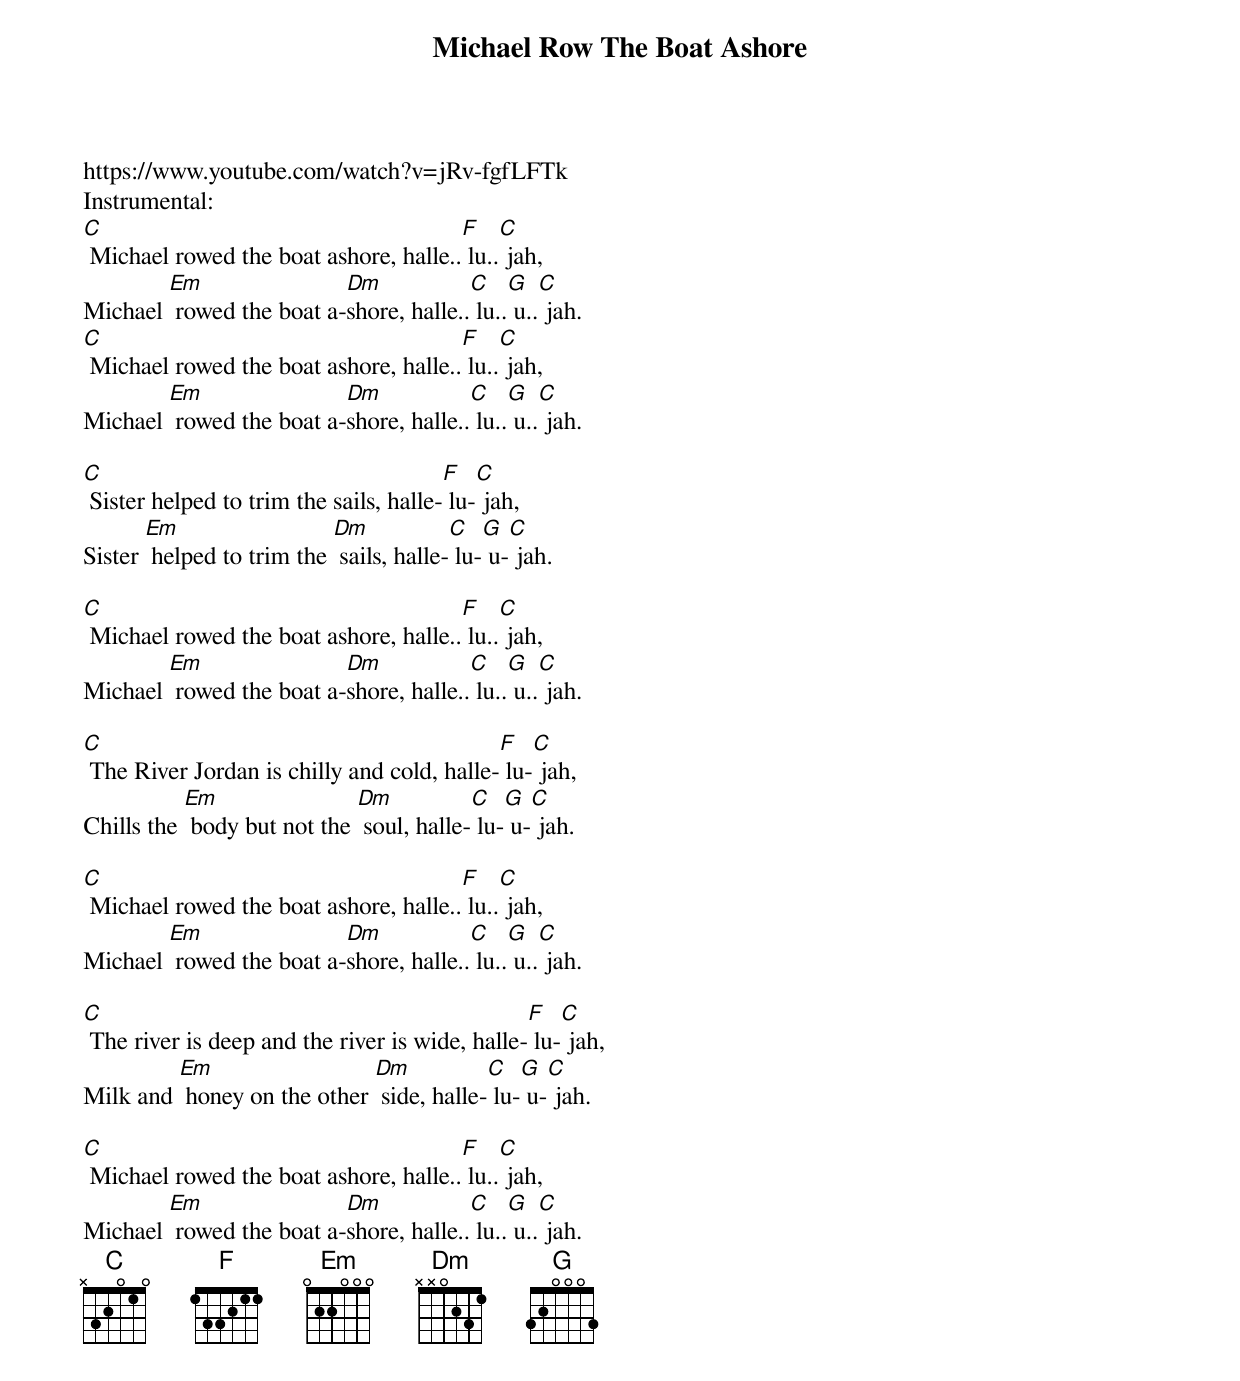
{t:Michael Row The Boat Ashore}
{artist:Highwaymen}
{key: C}
https://www.youtube.com/watch?v=jRv-fgfLFTk
{c: }
Instrumental:
[C] Michael rowed the boat ashore, halle..[F] lu..[C] jah,
Michael [Em] rowed the boat a-[Dm]shore, halle..[C] lu..[G] u..[C] jah.
{c: }
[C] Michael rowed the boat ashore, halle..[F] lu..[C] jah,
Michael [Em] rowed the boat a-[Dm]shore, halle..[C] lu..[G] u..[C] jah.

[C] Sister helped to trim the sails, halle-[F] lu-[C] jah,
Sister [Em] helped to trim the [Dm] sails, halle-[C] lu-[G] u-[C] jah.

[C] Michael rowed the boat ashore, halle..[F] lu..[C] jah,
Michael [Em] rowed the boat a-[Dm]shore, halle..[C] lu..[G] u..[C] jah.

[C] The River Jordan is chilly and cold, halle-[F] lu-[C] jah,
Chills the [Em] body but not the [Dm] soul, halle-[C] lu-[G] u-[C] jah.

[C] Michael rowed the boat ashore, halle..[F] lu..[C] jah,
Michael [Em] rowed the boat a-[Dm]shore, halle..[C] lu..[G] u..[C] jah.

[C] The river is deep and the river is wide, halle-[F] lu-[C] jah,
Milk and [Em] honey on the other [Dm] side, halle-[C] lu-[G] u-[C] jah.

[C] Michael rowed the boat ashore, halle..[F] lu..[C] jah,
Michael [Em] rowed the boat a-[Dm]shore, halle..[C] lu..[G] u..[C] jah.
